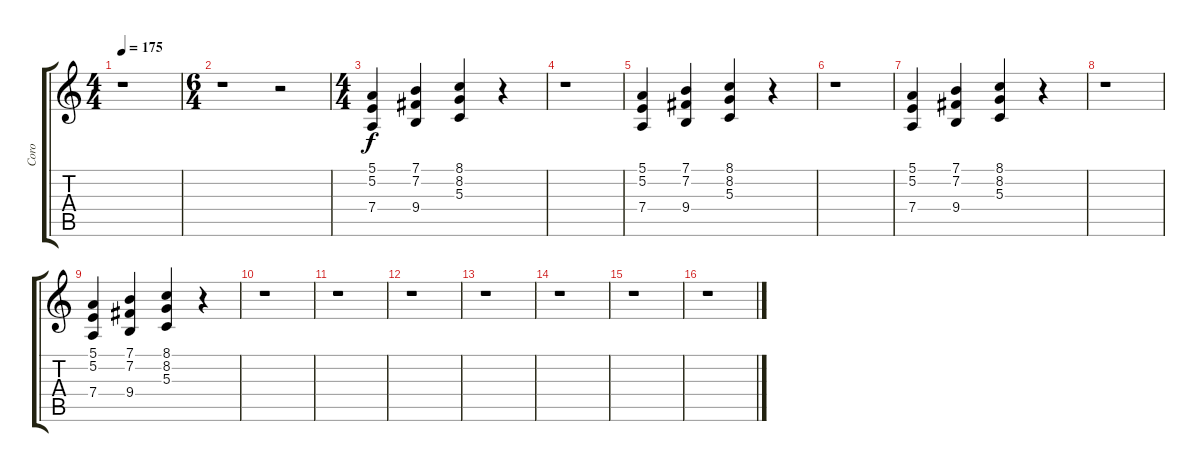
\track ("Coro" "Coro") {instrument choiraahs}
\staff {score tabs}
\tuning (E4 B3 G3 D3 A2 E2) {hide}
\ts (4 4)
\tempo 175
\clef g2
\ks c
r.1{dy f} |
\ts (6 4)
r.1 r.2 |
\ts (4 4)
(5.1 5.2 7.4).4 (7.1 7.2 9.4).4 (8.1 8.2 5.3).4 r.4 |
r.1 |
(5.1 5.2 7.4).4 (7.1 7.2 9.4).4 (8.1 8.2 5.3).4 r.4 |
r.1 |
(5.1 5.2 7.4).4 (7.1 7.2 9.4).4 (8.1 8.2 5.3).4 r.4 |
r.1 |
(5.1 5.2 7.4).4 (7.1 7.2 9.4).4 (8.1 8.2 5.3).4 r.4 |
r.1 |
r.1 |
r.1 |
r.1 |
r.1 |
r.1 |
r.1
